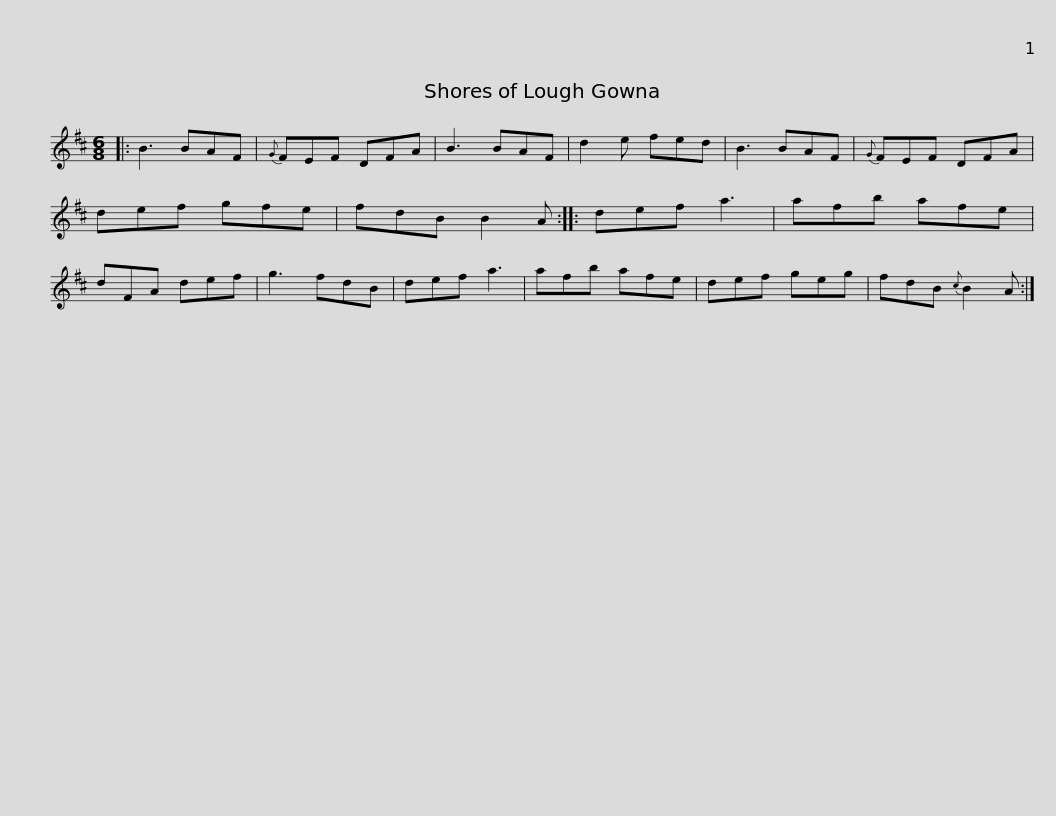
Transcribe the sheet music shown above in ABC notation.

X:1
L:1/8
M:6/8
I:linebreak $
K:Bmin
V:1 treble
V:1
|: B3 BAF |{G} FEF DFA | B3 BAF | d2 e fed | B3 BAF | %5
{G} FEF DFA | def gfe |$ fdB B2 A :: def a3 | afb afe | %10
 dFA def | g3 fdB | def a3 | afb afe | def geg |$ %15
 fdB{c} B2 A :| %16
